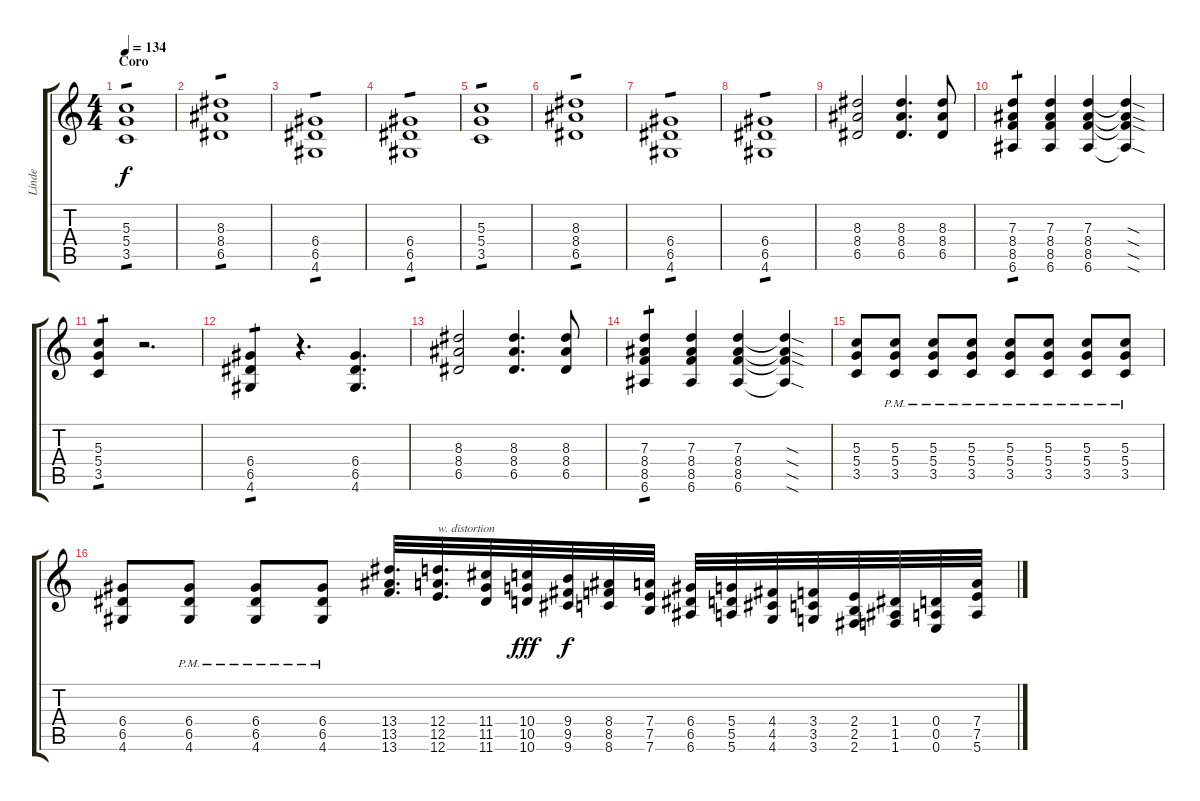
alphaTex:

\track ("Linde" "Linde") {instrument distortionguitar}
\staff {score tabs}
\tuning (E4 B3 G3 D3 A2 E2) {hide}
\ts (4 4)
\section ("" "Coro")
\tempo 134
\clef g2
\ks c
(5.3 5.4 3.5).1{tp 1 dy f} |
(8.3 8.4 6.5).1{tp 1} |
(6.4 6.5 4.6).1{tp 1} |
(6.4 6.5 4.6).1{tp 1} |
(5.3 5.4 3.5).1{tp 1} |
(8.3 8.4 6.5).1{tp 1} |
(6.4 6.5 4.6).1{tp 1} |
(6.4 6.5 4.6).1{tp 1} |
(8.3 8.4 6.5).2 (8.3 8.4 6.5).4{d} (8.3 8.4 6.5).8 |
(7.3 8.4 8.5 6.6).4{tp 1} (7.3 8.4 8.5 6.6).4 (7.3 8.4 8.5 6.6).4 (7.3{sod t} 8.4{sod t} 8.5{sod t} 6.6{sod t}).4 |
(5.3 5.4 3.5).4{tp 1} r.2{d} |
(6.4 6.5 4.6).4{tp 1} r.4{d} (6.4 6.5 4.6).4{d} |
(8.3 8.4 6.5).2 (8.3 8.4 6.5).4{d} (8.3 8.4 6.5).8 |
(7.3 8.4 8.5 6.6).4{tp 1} (7.3 8.4 8.5 6.6).4 (7.3 8.4 8.5 6.6).4 (7.3{sod t} 8.4{sod t} 8.5{sod t} 6.6{sod t}).4 |
(5.3 5.4 3.5).8 (5.3{pm} 5.4{pm} 3.5{pm}).8 (5.3{pm} 5.4{pm} 3.5{pm}).8 (5.3{pm} 5.4{pm} 3.5{pm}).8 (5.3{pm} 5.4{pm} 3.5{pm}).8 (5.3{pm} 5.4{pm} 3.5{pm}).8 (5.3{pm} 5.4{pm} 3.5{pm}).8 (5.3{pm} 5.4{pm} 3.5{pm}).8 |
(6.4 6.5 4.6).8 (6.4{pm} 6.5{pm} 4.6{pm}).8 (6.4{pm} 6.5{pm} 4.6{pm}).8 (6.4{pm} 6.5{pm} 4.6{pm}).8 (13.4 13.5 13.6).32{d volume 16 instrument guitarfretnoise} (12.4 12.5 12.6).32{d txt "w. distortion"} (11.4 11.5 11.6).32 (10.4 10.5 10.6).32{dy fff} (9.4 9.5 9.6).32{dy f} (8.4 8.5 8.6).32 (7.4 7.5 7.6).32 (6.4 6.5 6.6).32 (5.4 5.5 5.6).32 (4.4 4.5 4.6).32 (3.4 3.5 3.6).32 (2.4 2.5 2.6).32 (1.4 1.5 1.6).32 (0.4 0.5 0.6).32 (7.4 7.5 5.6).32{volume 8 instrument distortionguitar}
